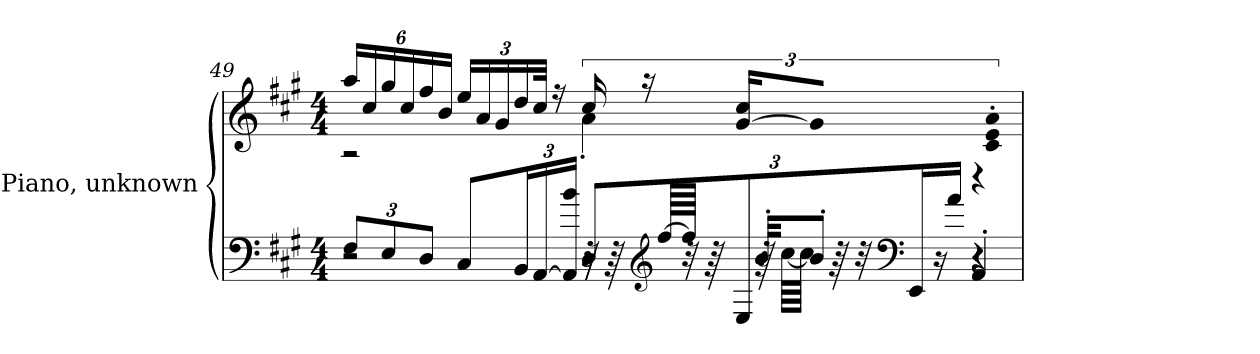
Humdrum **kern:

**kern	**kern
*part1	*part1
*staff2	*staff1
*I"Piano, unknown	*
*I'Pno.	*
!!LO:PB:g=z
*clefF4	*clefG2
*k[f#c#g#]	*k[f#c#g#]
*M4/4	*M4/4
=49	=49
*^	*
*	*^	*
*	*	*Xbrackettup	*Xbrackettup
*	*	*	*^
2r	2r	12F#/L	24aa/LL	2r
.	.	.	24cc#/	.
.	.	12E/	24gg#/	.
.	.	.	24cc#/	.
.	.	12D/J	24ff#/	.
.	.	.	24b/JJ	.
.	.	8C#/L	24ee/LL	.
.	.	.	24a/	.
.	.	.	24g#/	.
.	.	24BB/L	24dd/	.
.	.	[24AA/	48cc#/JJk	.
.	.	.	16r	.
.	.	24AA/] 24b/JJ	.	.
*	*	*	*brackettup	*
32r	16r	12D/L	24cc#/	4a'\
64r	.	.	.	.
.	.	.	24r	.
*clefG2	*	*	*	*
[64ff#/LLLL	.	.	.	.
64ff#/JJJJ]	32r	.	.	.
64r	.	.	.	.
.	.	12E/	[24g#/ 24cc#/KL	.
32b'/KKL	64r	.	.	.
.	[64cc#\LLLL	.	.	.
8b'/J	64cc#\JJJJ]	.	8g#/J]	.
.	64r	.	.	.
.	32r	.	.	.
*clefF4	*	*	*	*
.	.	24EE/L	.	.
.	16r	.	.	.
.	.	24a/JJ	.	.
4r	4r	4AA'/	4c#/' 4e/' 4a/'	4r
*v	*v	*v	*	*
*	*v	*v
=	=
*-	*-
